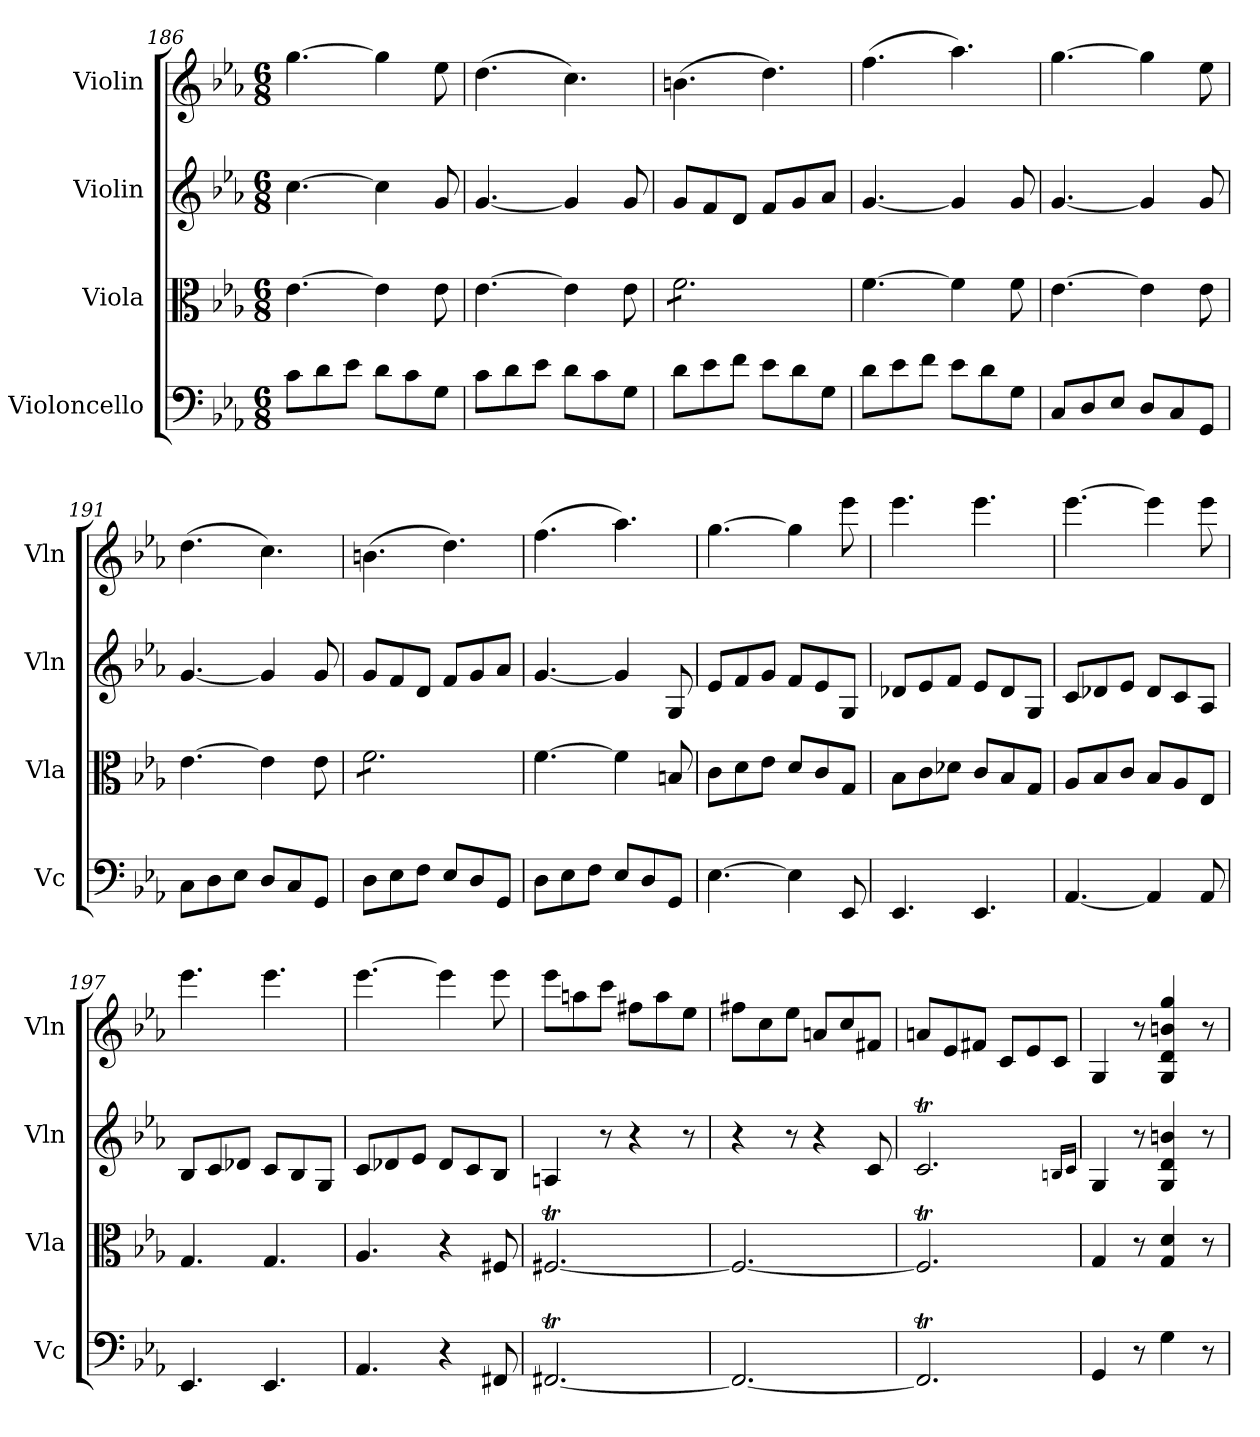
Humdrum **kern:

**kern	**kern	**kern	**kern
*part4	*part3	*part2	*part1
*staff4	*staff3	*staff2	*staff1
*I"Violoncello	*I"Viola	*I"Violin	*I"Violin
*I'Vc	*I'Vla	*I'Vln	*I'Vln
!!LO:PB:g=z
*clefF4	*clefC3	*clefG2	*clefG2
*k[b-e-a-]	*k[b-e-a-]	*k[b-e-a-]	*k[b-e-a-]
*M6/8	*M6/8	*M6/8	*M6/8
=186	=186	=186	=186
8c\L	[4.e-\	[4.cc\	[4.gg\
8d\	.	.	.
8e-\J	.	.	.
8d\L	4e-\]	4cc\]	4gg\]
8c\	.	.	.
8G\J	8e-\	8g/	8ee-\
=187	=187	=187	=187
8c\L	[4.e-\	[4.g/	(4.dd\
8d\	.	.	.
8e-\J	.	.	.
8d\L	4e-\]	4g/]	4.cc\)
8c\	.	.	.
8G\J	8e-\	8g/	.
=188	=188	=188	=188
*	*tremolo	*	*
8d\L	8f\L	8g/L	(4.bn\
8e-\	8f\	8f/	.
8f\J	8f\	8d/J	.
8e-\L	8f\	8f/L	4.dd\)
8d\	8f\	8g/	.
8G\J	8f\J	8a-/J	.
*	*Xtremolo	*	*
=189	=189	=189	=189
8d\L	[4.f\	[4.g/	(4.ff\
8e-\	.	.	.
8f\J	.	.	.
8e-\L	4f\]	4g/]	4.aa-\)
8d\	.	.	.
8G\J	8f\	8g/	.
=190	=190	=190	=190
8C/L	[4.e-\	[4.g/	[4.gg\
8D/	.	.	.
8E-/J	.	.	.
8D/L	4e-\]	4g/]	4gg\]
8C/	.	.	.
8GG/J	8e-\	8g/	8ee-\
=191	=191	=191	=191
8C\L	[4.e-\	[4.g/	(4.dd\
8D\	.	.	.
8E-\J	.	.	.
8D/L	4e-\]	4g/]	4.cc\)
8C/	.	.	.
8GG/J	8e-\	8g/	.
=192	=192	=192	=192
*	*tremolo	*	*
8D\L	8f\L	8g/L	(4.bn\
8E-\	8f\	8f/	.
8F\J	8f\	8d/J	.
8E-/L	8f\	8f/L	4.dd\)
8D/	8f\	8g/	.
8GG/J	8f\J	8a-/J	.
*	*Xtremolo	*	*
=193	=193	=193	=193
8D\L	[4.f\	[4.g/	(4.ff\
8E-\	.	.	.
8F\J	.	.	.
8E-/L	4f\]	4g/]	4.aa-\)
8D/	.	.	.
8GG/J	8Bn/	8G/	.
!!LO:LB:g=z
=194	=194	=194	=194
[4.E-\	8c\L	8e-/L	[4.gg\
.	8d\	8f/	.
.	8e-\J	8g/J	.
4E-\]	8d/L	8f/L	4gg\]
.	8c/	8e-/	.
8EE-/	8G/J	8G/J	8eee-\
=195	=195	=195	=195
4.EE-/	8B-\L	8d-X/L	4.eee-\
.	8c\	8e-/	.
.	8d-X\J	8f/J	.
4.EE-/	8c/L	8e-/L	4.eee-\
.	8B-/	8d-/	.
.	8G/J	8G/J	.
=196	=196	=196	=196
[4.AA-/	8A-/L	8c/L	[4.eee-\
.	8B-/	8d-X/	.
.	8c/J	8e-/J	.
4AA-/]	8B-/L	8d-/L	4eee-\]
.	8A-/	8c/	.
8AA-/	8E-/J	8A-/J	8eee-\
=197	=197	=197	=197
4.EE-/	4.G/	8B-/L	4.eee-\
.	.	8c/	.
.	.	8d-X/J	.
4.EE-/	4.G/	8c/L	4.eee-\
.	.	8B-/	.
.	.	8G/J	.
=198	=198	=198	=198
4.AA-/	4.A-/	8c/L	[4.eee-\
.	.	8d-X/	.
.	.	8e-/J	.
4r	4r	8d-/L	4eee-\]
.	.	8c/	.
8FF#X/	8F#X/	8B-/J	8eee-\
=199	=199	=199	=199
[2.FF#Xt/	[2.F#Xt/	4An/	8eee-\L
.	.	.	8aan\
.	.	8r	8ccc\J
.	.	4r	8ff#X\L
.	.	.	8aa\
.	.	8r	8ee-\J
=200	=200	=200	=200
2.FF#/_	2.F#/_	4r	8ff#X\L
.	.	.	8cc\
.	.	8r	8ee-\J
.	.	4r	8an/L
.	.	.	8cc/
.	.	8c/	8f#X/J
=201	=201	=201	=201
2.FF#t/]	2.F#t/]	2.cT/	8an/L
.	.	.	8e-/
.	.	.	8f#X/J
.	.	.	8c/L
.	.	.	8e-/
.	.	.	8c/J
.	.	16qBn/LL	.
.	.	16qc/JJ	.
!!LO:LB:g=z
=202	=202	=202	=202
4GG/	4G/	4G/	4G/
8r	8r	8r	8r
4G\	4G/ 4d/	4G/ 4d/ 4bn/	4G/ 4d/ 4bn/ 4gg/
8r	8r	8r	8r
=	=	=	=
*-	*-	*-	*-
